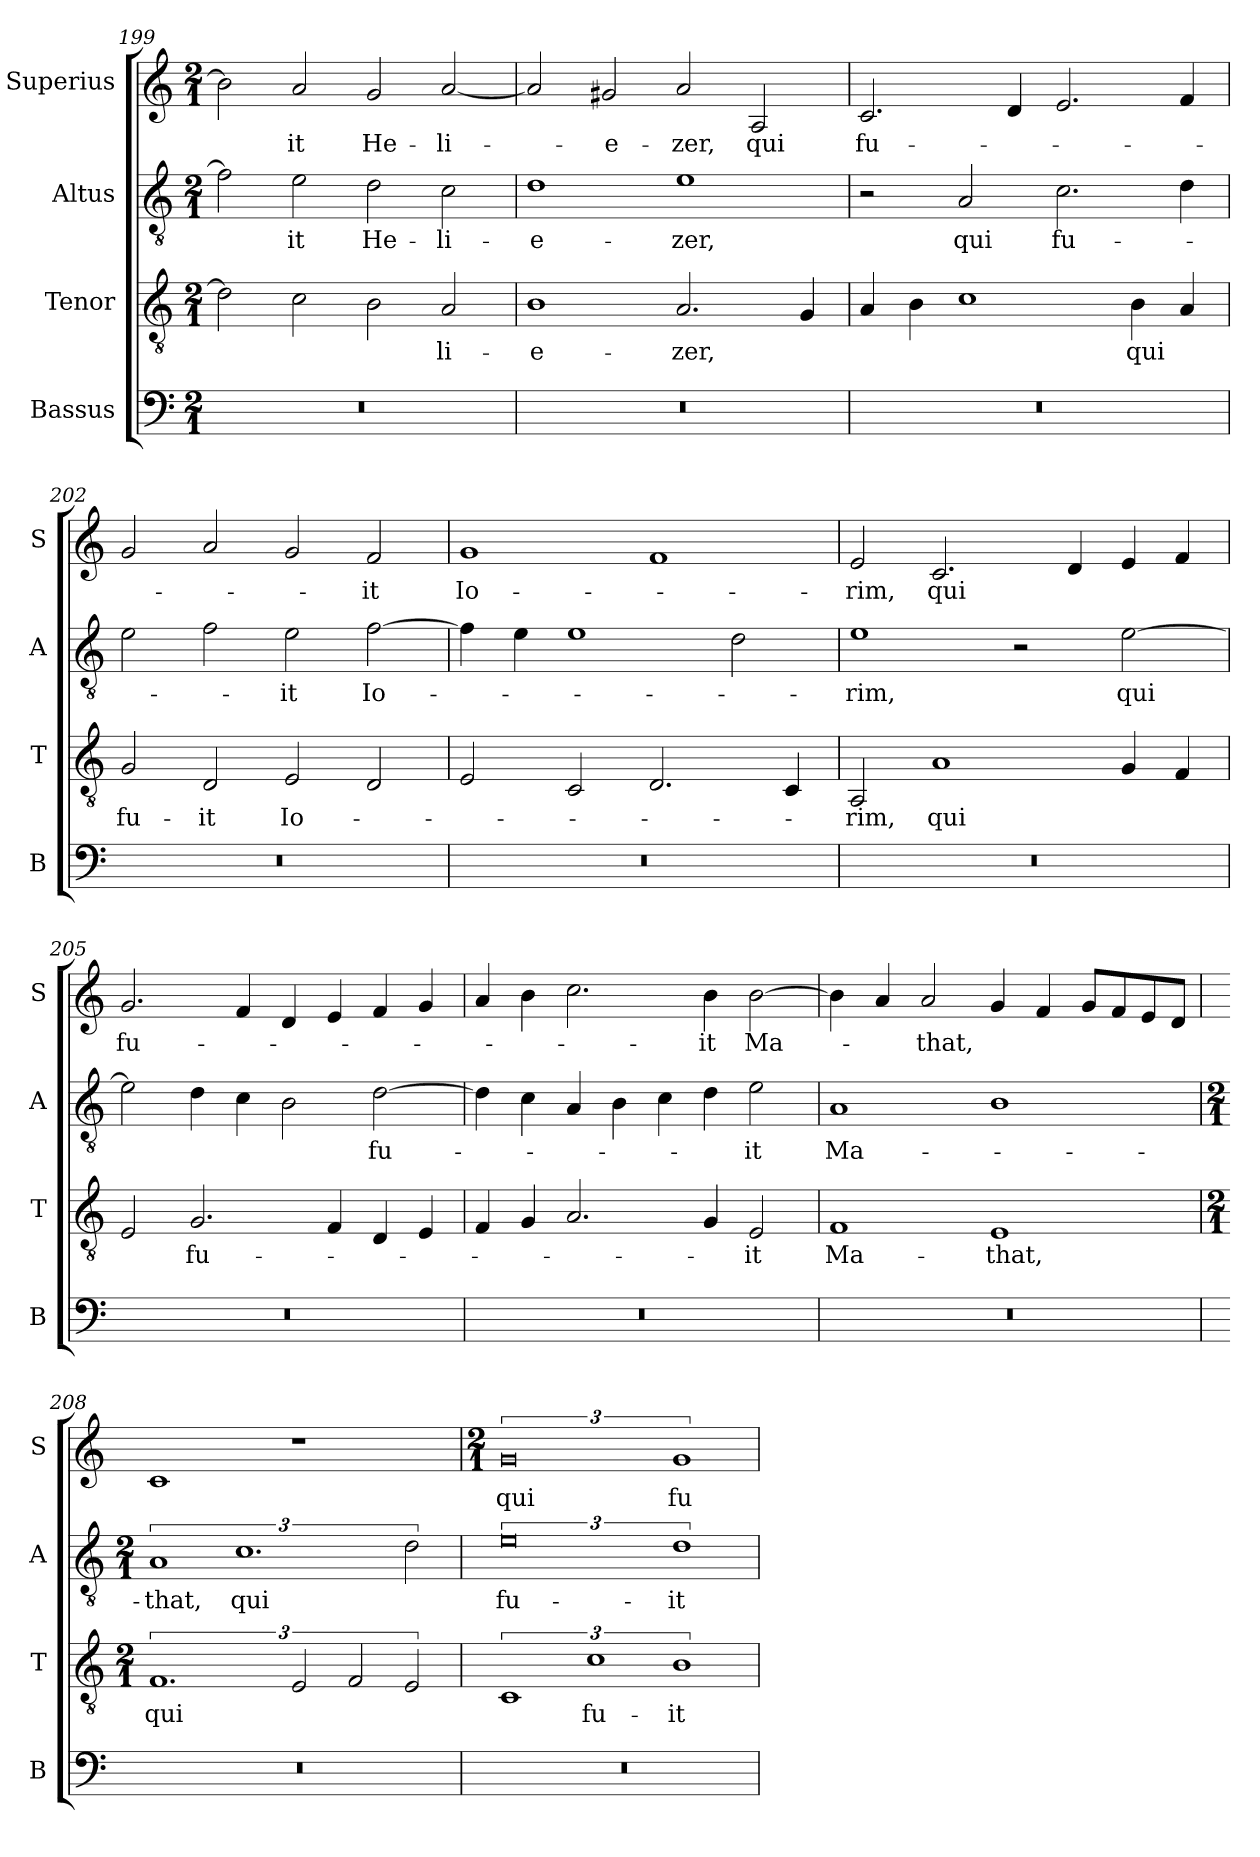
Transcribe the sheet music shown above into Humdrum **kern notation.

**kern	**kern	**text	**kern	**text	**kern	**text
*part4	*part3	*part3	*part2	*part2	*part1	*part1
*staff4	*staff3	*staff3	*staff2	*staff2	*staff1	*staff1
*I"Bassus	*I"Tenor	*	*I"Altus	*	*I"Superius	*
*I'B	*I'T	*	*I'A	*	*I'S	*
*clefF4	*clefGv2	*	*clefGv2	*	*clefG2	*
*k[]	*k[]	*	*k[]	*	*k[]	*
*M2/1	*M2/1	*	*M2/1	*	*M2/1	*
=199	=199	=199	=199	=199	=199	=199
0r	2d\]	.	2f\]	.	2b\]	.
.	2c\	.	2e\	-it	2a/	-it
.	2B\	.	2d\	He-	2g/	He-
.	2A/	-li-	2c\	-li-	[2a/	-li-
=200	=200	=200	=200	=200	=200	=200
0r	1B	-e-	1d	-e-	2a/]	.
.	.	.	.	.	2g#X/	-e-
.	2.A/	-zer,	1e	-zer,	2a/	-zer,
.	.	.	.	.	2A/	qui
.	4G/	.	.	.	.	.
=201	=201	=201	=201	=201	=201	=201
0r	4A/	.	2r	.	2.c/	fu-
.	4B\	.	.	.	.	.
.	1c	.	2A/	qui	.	.
.	.	.	.	.	4d/	.
.	.	.	2.c\	fu-	2.e/	.
.	4B\	qui	.	.	.	.
.	4A/	.	4d\	.	4f/	.
=202	=202	=202	=202	=202	=202	=202
0r	2G/	fu-	2e\	.	2g/	.
.	2D/	-it	2f\	.	2a/	.
.	2E/	Io-	2e\	-it	2g/	.
.	2D/	.	[2f\	Io-	2f/	-it
=203	=203	=203	=203	=203	=203	=203
0r	2E/	.	4f\]	.	1g	Io-
.	.	.	4e\	.	.	.
.	2C/	.	1e	.	.	.
.	2.D/	.	.	.	1f	.
.	.	.	2d\	.	.	.
.	4C/	.	.	.	.	.
=204	=204	=204	=204	=204	=204	=204
0r	2AA/	-rim,	1e	-rim,	2e/	-rim,
.	1A	qui	.	.	2.c/	qui
.	.	.	2r	.	.	.
.	.	.	.	.	4d/	.
.	4G/	.	[2e\	qui	4e/	.
.	4F/	.	.	.	4f/	.
=205	=205	=205	=205	=205	=205	=205
0r	2E/	.	2e\]	.	2.g/	fu-
.	2.G/	fu-	4d\	.	.	.
.	.	.	4c\	.	4f/	.
.	.	.	2B\	.	4d/	.
.	4F/	.	.	.	4e/	.
.	4D/	.	[2d\	fu-	4f/	.
.	4E/	.	.	.	4g/	.
=206	=206	=206	=206	=206	=206	=206
0r	4F/	.	4d\]	.	4a/	.
.	4G/	.	4c\	.	4b\	.
.	2.A/	.	4A/	.	2.cc\	.
.	.	.	4B\	.	.	.
.	.	.	4c\	.	.	.
.	4G/	.	4d\	.	4b\	-it
.	2E/	-it	2e\	-it	[2b\	Ma-
=207	=207	=207	=207	=207	=207	=207
0r	1F	Ma-	1A	Ma-	4b\]	.
.	.	.	.	.	4a/	.
.	.	.	.	.	2a/	-that,
.	1E	-that,	1B	.	4g/	.
.	.	.	.	.	4f/	.
.	.	.	.	.	8g/L	.
.	.	.	.	.	8f/	.
.	.	.	.	.	8e/	.
.	.	.	.	.	8d/J	.
=208	=208	=208	=208	=208	=208	=208
*	*M2/1	*	*M2/1	*	*	*
0r	3%2.F	qui	3%2A	-that,	1c	.
.	.	.	3%2.c	qui	.	.
.	3E/	.	.	.	1r	.
.	3F/	.	.	.	.	.
.	3E/	.	3d\	.	.	.
=209	=209	=209	=209	=209	=209	=209
*	*	*	*	*	*M2/1	*
0r	3%2C	.	3%4e	fu-	3%4g	qui
.	3%2c	fu-	.	.	.	.
.	3%2B	-it	3%2d	-it	3%2g	fu-
=	=	=	=	=	=	=
*-	*-	*-	*-	*-	*-	*-
